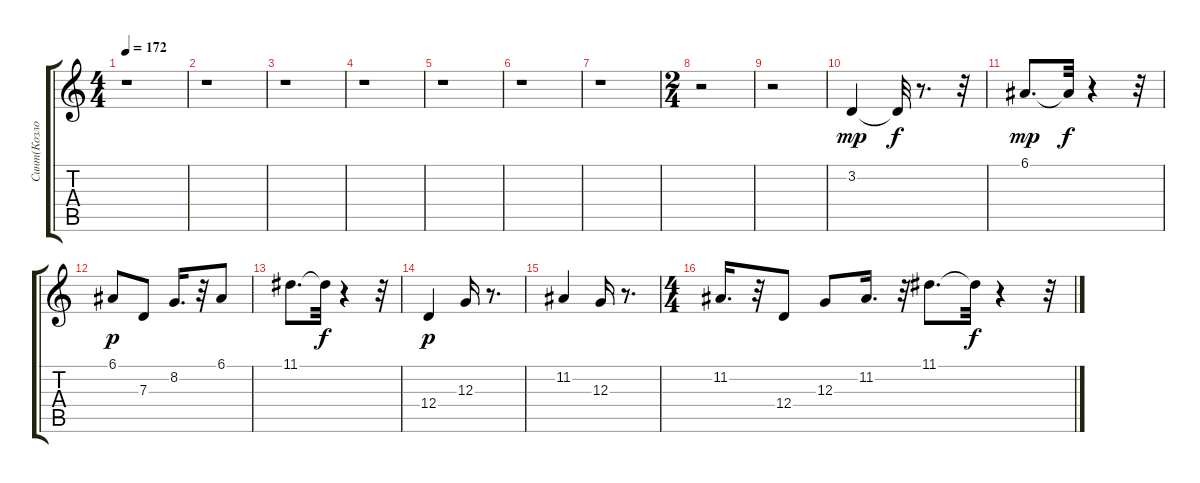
\track ("Синт(Козлов)" "Синт(Козло") {instrument pad1newage}
\staff {score tabs}
\tuning (E4 B3 G3 D3 A2 E2) {hide}
\ts (4 4)
\tempo 172
\clef g2
\ks c
r.1{dy f} |
r.1 |
r.1 |
r.1 |
r.1 |
r.1 |
r.1 |
\ts (2 4)
r.2 |
r.2 |
3.2.4{dy mp} 3.2{t}.32{dy f} r.8{d} r.32 |
6.1.8{d dy mp} 6.1{t}.32{dy f} r.4 r.32 |
6.1.8{dy p} 7.3.8 8.2.16{d} r.32 6.1.8 |
11.1.8{d} 11.1{t}.32{dy f} r.4 r.32 |
12.4.4{dy p} 12.3.16 r.8{d} |
11.2.4 12.3.16 r.8{d} |
\ts (4 4)
11.2.16{d} r.32 12.4.8 12.3.8 11.2.16{d} r.32 11.1.8{d} 11.1{t}.32{dy f} r.4 r.32
